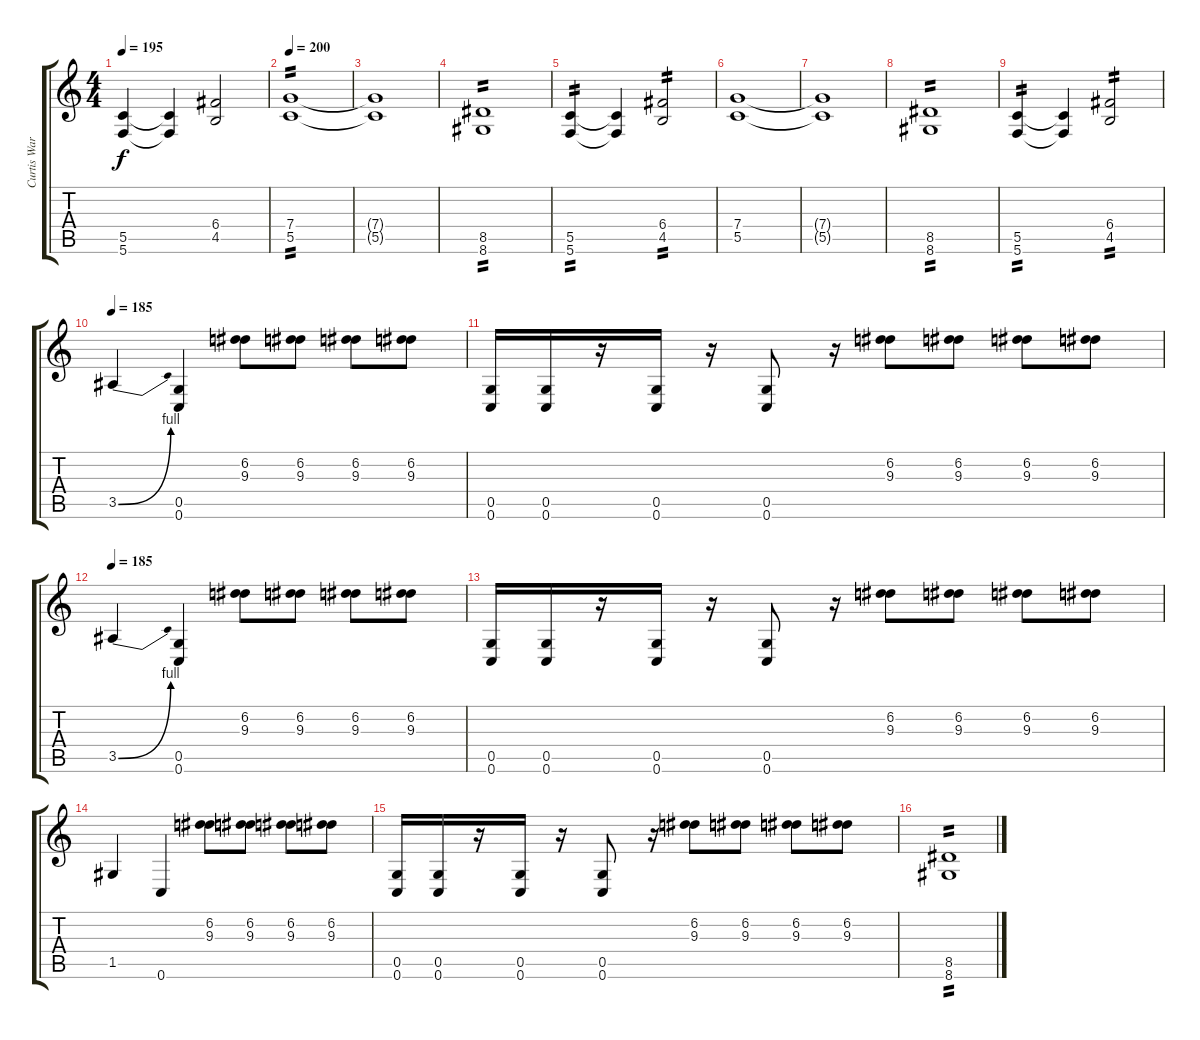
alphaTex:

\track ("Curtis Ward" "Curtis War") {instrument distortionguitar}
\staff {score tabs}
\tuning (D4 A3 F3 C3 G2 C2) {hide}
\ts (4 4)
\tempo 195
\clef g2
\ks c
(5.5 5.6).4{dy f} (5.5{t} 5.6{t}).4 (6.4 4.5).2 |
\tempo 200
(7.4 5.5).1{tp 2} |
(7.4{t} 5.5{t}).1 |
(8.5 8.6).1{tp 2} |
(5.5 5.6).4{tp 2} (5.5{t} 5.6{t}).4 (6.4 4.5).2{tp 2} |
(7.4 5.5).1 |
(7.4{t} 5.5{t}).1 |
(8.5 8.6).1{tp 2} |
(5.5 5.6).4{tp 2} (5.5{t} 5.6{t}).4 (6.4 4.5).2{tp 2} |
\tempo 185
3.5{be (bend 0 0 60 4)}.4 (0.5 0.6).4 (6.2 9.3).8 (6.2 9.3).8 (6.2 9.3).8 (6.2 9.3).8 |
(0.5 0.6).16 (0.5 0.6).16 r.16 (0.5 0.6).16 r.16 (0.5 0.6).8 r.16 (6.2 9.3).8 (6.2 9.3).8 (6.2 9.3).8 (6.2 9.3).8 |
\tempo 185
3.5{be (bend 0 0 60 4)}.4 (0.5 0.6).4 (6.2 9.3).8 (6.2 9.3).8 (6.2 9.3).8 (6.2 9.3).8 |
(0.5 0.6).16 (0.5 0.6).16 r.16 (0.5 0.6).16 r.16 (0.5 0.6).8 r.16 (6.2 9.3).8 (6.2 9.3).8 (6.2 9.3).8 (6.2 9.3).8 |
1.5.4 0.6.4 (6.2 9.3).8 (6.2 9.3).8 (6.2 9.3).8 (6.2 9.3).8 |
(0.5 0.6).16 (0.5 0.6).16 r.16 (0.5 0.6).16 r.16 (0.5 0.6).8 r.16 (6.2 9.3).8 (6.2 9.3).8 (6.2 9.3).8 (6.2 9.3).8 |
(8.5 8.6).1{tp 2}
